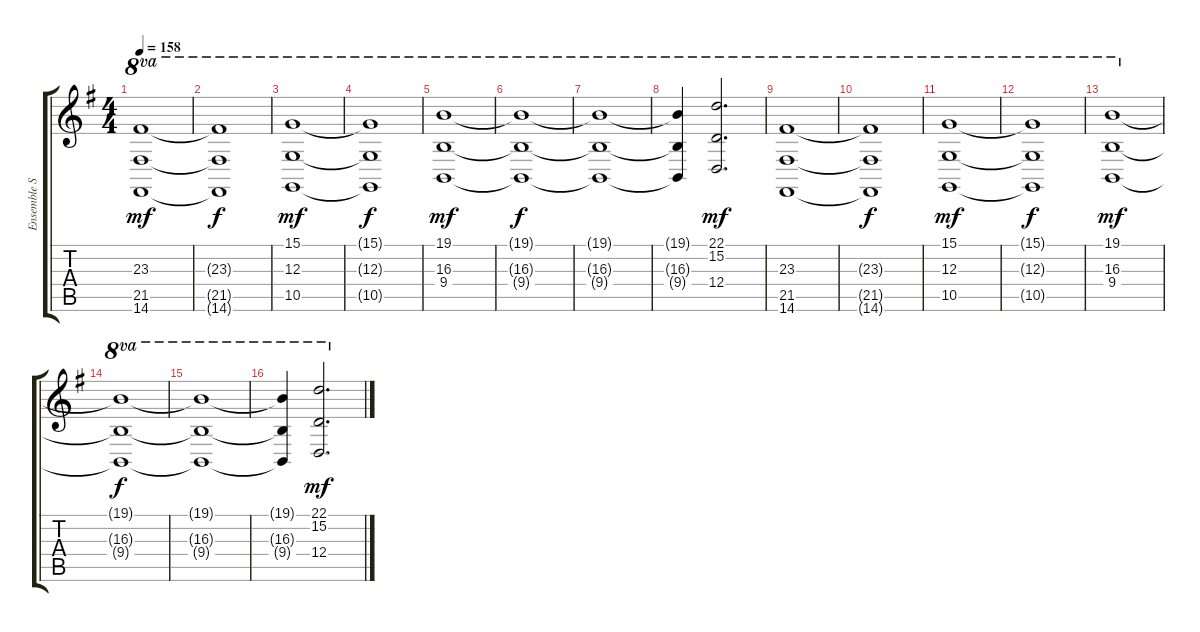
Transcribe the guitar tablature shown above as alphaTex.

\track ("Ensemble Strings" "Ensemble S") {instrument stringensemble1}
\staff {score tabs}
\tuning (E4 B3 G3 D3 A2 E2) {hide}
\ts (4 4)
\tempo 158
\clef g2
\ks g
(23.3 21.5 14.6).1{ot 8va dy mf} |
(23.3{t} 21.5{t} 14.6{t}).1{ot 8va dy f} |
(15.1 12.3 10.5).1{ot 8va dy mf} |
(15.1{t} 12.3{t} 10.5{t}).1{ot 8va dy f} |
(19.1 16.3 9.4).1{ot 8va dy mf} |
(19.1{t} 16.3{t} 9.4{t}).1{ot 8va dy f} |
(19.1{t} 16.3{t} 9.4{t}).1{ot 8va} |
(19.1{t} 16.3{t} 9.4{t}).4{ot 8va} (22.1 15.2 12.4).2{d ot 8va dy mf} |
(23.3 21.5 14.6).1{ot 8va} |
(23.3{t} 21.5{t} 14.6{t}).1{ot 8va dy f} |
(15.1 12.3 10.5).1{ot 8va dy mf} |
(15.1{t} 12.3{t} 10.5{t}).1{ot 8va dy f} |
(19.1 16.3 9.4).1{ot 8va dy mf} |
(19.1{t} 16.3{t} 9.4{t}).1{ot 8va dy f} |
(19.1{t} 16.3{t} 9.4{t}).1{ot 8va} |
(19.1{t} 16.3{t} 9.4{t}).4{ot 8va} (22.1 15.2 12.4).2{d ot 8va dy mf}
